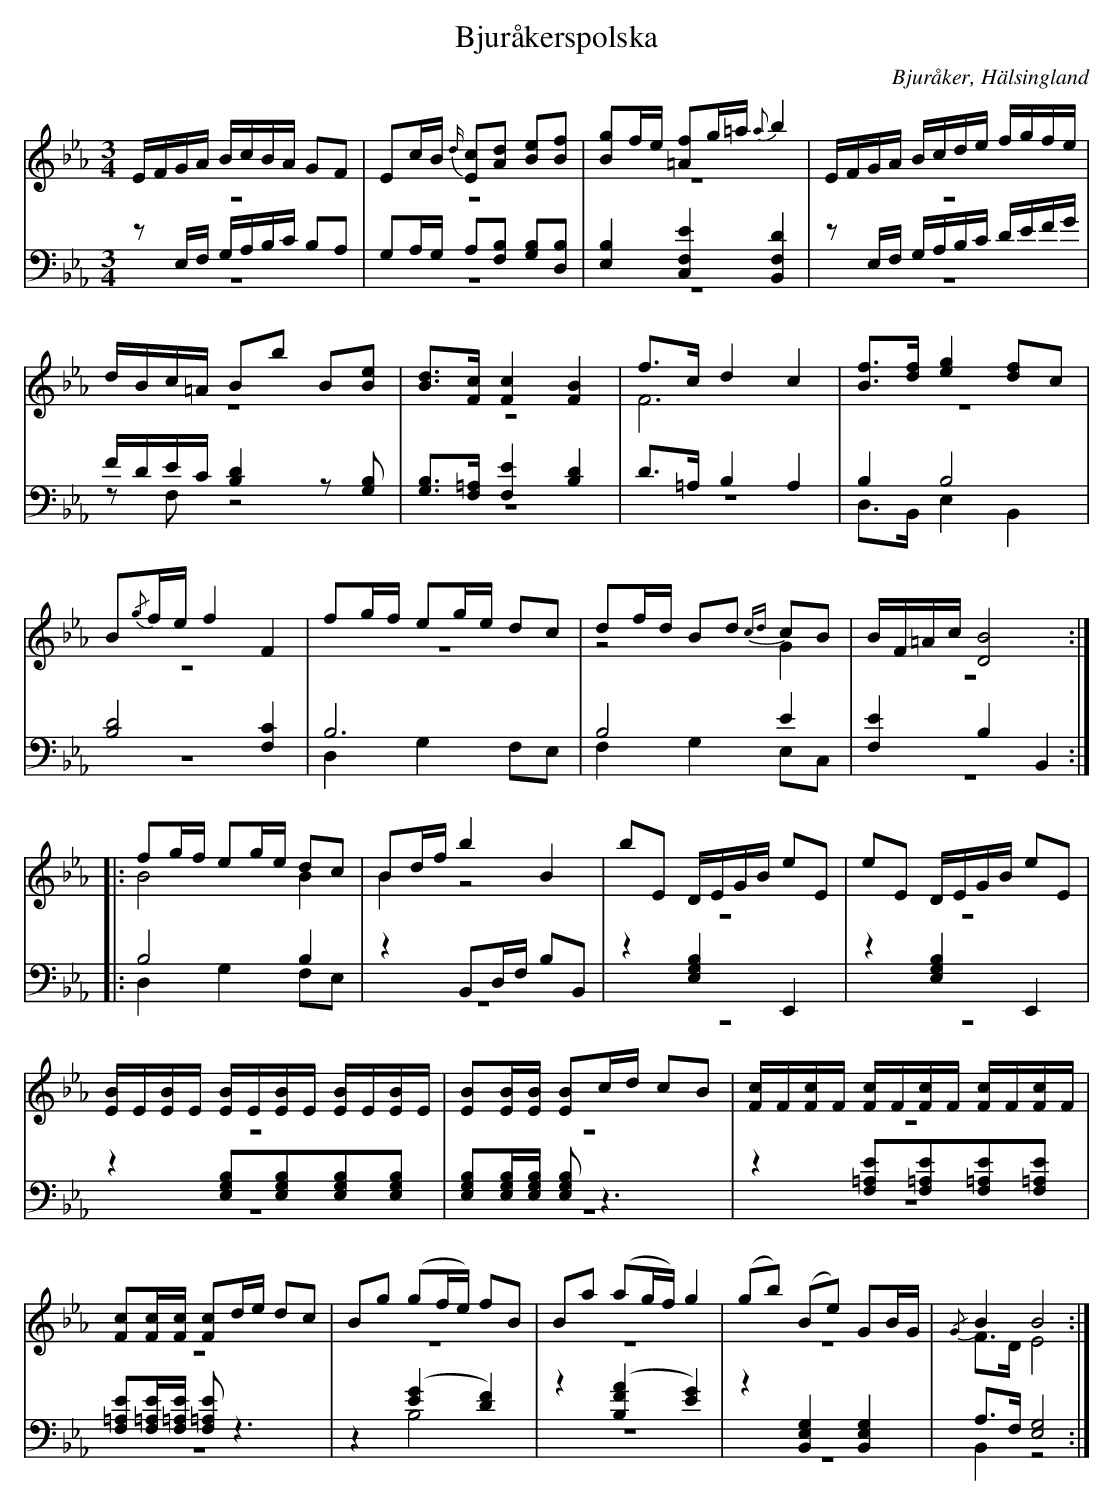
X:1
T: Bjuråkerspolska
O: Bjuråker, Hälsingland
M: 3/4
L: 1/8
K: Eb
V:1
V:2 merge
V:3
V:4 merge
V:1
E/F/G/A/ B/c/B/A/ GF|Ec/B/ {d/}[Ec][Ad] [Be][Bf]|[Bg]f/e/ [=Af]g/=a/ {a}b2|E/F/G/A/ B/c/d/e/ f/g/f/e/|
d/B/c/=A/ Bb B[Be]|[Bd]>[Fc] [F2c2] [F2B2]|f>c d2 c2|[Bf]>[df] [e2g2] [df]c|
B{/g}f/e/ f2 F2|fg/f/ eg/e/ dc|df/d/ Bd {cd}cB|B/F/=A/c/ [D4B4]:|
|:fg/f/ eg/e/ dc|Bd/f/ b2 B2|bE D/E/G/B/ eE|eE D/E/G/B/ eE|
[E/B/]E/[E/B/]E/ [E/B/]E/[E/B/]E/ [E/B/]E/[E/B/]E/|[EB][E/B/][E/B/] [EB]c/d/ cB|[F/c/]F/[F/c/]F/ [F/c/]F/[F/c/]F/ [F/c/]F/[F/c/]F/|[Fc][F/c/][F/c/] [Fc]d/e/ dc|Bg (gf/e/) fB|Ba (ag/f/) g2|(gb) (Be) GB/G/|{/G}B2 B4:|
V:2
z6|z6|z6|z6|
z6|z6|F6|z6|
z6|z6|z4 G2|z6:|
|:B4 B2|B2 z4|z6|z6|
z6|z6|z6|z6|
z6|z6|z6|F>D E4:|
V:3 clef=bass
zE,/F,/ G,/A,/B,/C/ B,A,|G,A,/G,/ A,[F,B,] [G,B,][D,B,]|[E,2B,2] [C,2F,2E2] [B,,2F,2D2]|zE,/F,/ G,/A,/B,/C/ D/E/F/G/|
F/D/E/C/ [B,2D2]z[G,B,]|[G,B,]>[F,=A,] [F,2E2] [B,2D2]|D>=A, B,2 A,2|B,2 B,4|
[B,4D4] [F,2C2]|B,6|B,4 E2|[F,2E2] B,2 B,,2:|
|:B,4 B,2|z2 B,,D,/F,/ B,B,,|z2 [E,2G,2B,2] E,,2|z2 [E,2G,2B,2] E,,2|
z2 [E,G,B,][E,G,B,][E,G,B,][E,G,B,]|[E,G,B,][E,/G,/B,/][E,/G,/B,/] [E,G,B,] z3|z2 [F,=A,E][F,=A,E][F,=A,E][F,=A,E]|[F,=A,E][F,/=A,/E/][F,/=A,/E/] [F,=A,E] z3|
z2 ([E2G2] [D2F2])|z2 ([B,2F2A2] [E2G2])|z2 [B,,2E,2G,2] [B,,2E,2G,2]|A,>F, [E,4G,4]:|
V:4  clef=bass
z6|z6|z6|z6|
zF, z4|z6|z6|D,>B,, E,2 B,,2|
z6|D,2 G,2 F,E,|F,2 G,2 E,C,|z6:|
|:D,2 G,2 F,E,|z6|z6|z6|
z6|z6|z6|z6|
z2 B,4|z6|z6|B,,2 z4:|
